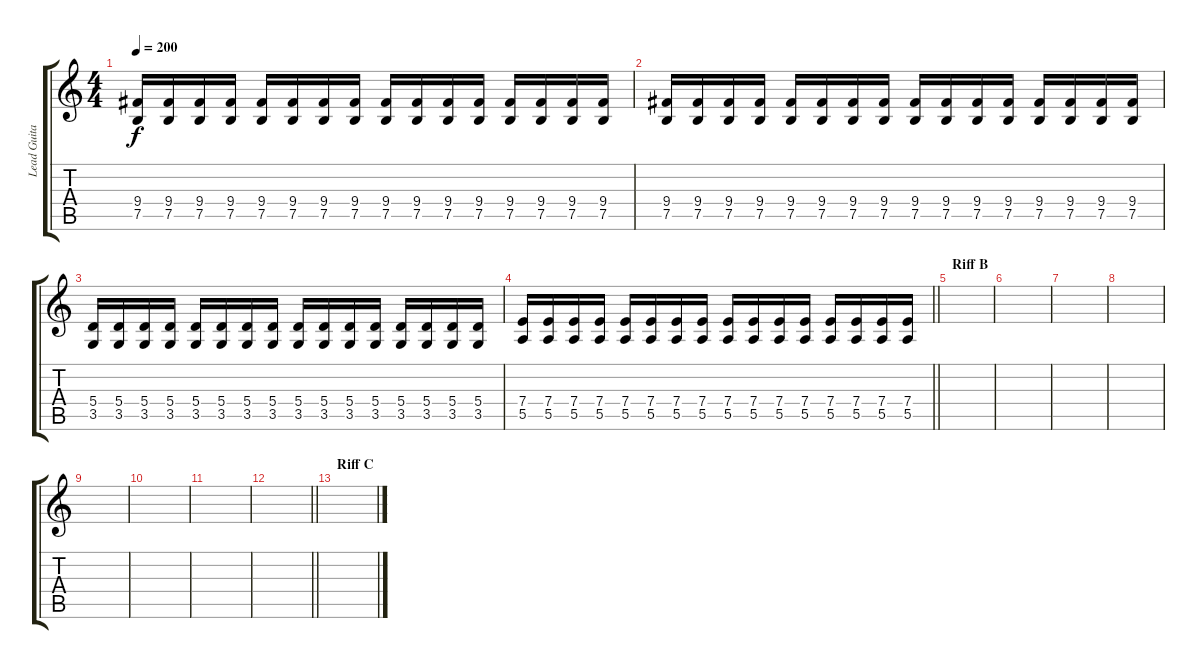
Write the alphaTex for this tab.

\track ("Lead Guitar" "Lead Guita") {instrument distortionguitar}
\staff {score tabs}
\tuning (B3 Gb3 D3 A2 E2 B1) {hide}
\ts (4 4)
\tempo 200
\clef g2
\ks c
(9.4 7.5).16{dy f} (9.4 7.5).16 (9.4 7.5).16 (9.4 7.5).16 (9.4 7.5).16 (9.4 7.5).16 (9.4 7.5).16 (9.4 7.5).16 (9.4 7.5).16 (9.4 7.5).16 (9.4 7.5).16 (9.4 7.5).16 (9.4 7.5).16 (9.4 7.5).16 (9.4 7.5).16 (9.4 7.5).16 |
(9.4 7.5).16 (9.4 7.5).16 (9.4 7.5).16 (9.4 7.5).16 (9.4 7.5).16 (9.4 7.5).16 (9.4 7.5).16 (9.4 7.5).16 (9.4 7.5).16 (9.4 7.5).16 (9.4 7.5).16 (9.4 7.5).16 (9.4 7.5).16 (9.4 7.5).16 (9.4 7.5).16 (9.4 7.5).16 |
(5.4 3.5).16 (5.4 3.5).16 (5.4 3.5).16 (5.4 3.5).16 (5.4 3.5).16 (5.4 3.5).16 (5.4 3.5).16 (5.4 3.5).16 (5.4 3.5).16 (5.4 3.5).16 (5.4 3.5).16 (5.4 3.5).16 (5.4 3.5).16 (5.4 3.5).16 (5.4 3.5).16 (5.4 3.5).16 |
\barLineRight lightlight
(7.4 5.5).16 (7.4 5.5).16 (7.4 5.5).16 (7.4 5.5).16 (7.4 5.5).16 (7.4 5.5).16 (7.4 5.5).16 (7.4 5.5).16 (7.4 5.5).16 (7.4 5.5).16 (7.4 5.5).16 (7.4 5.5).16 (7.4 5.5).16 (7.4 5.5).16 (7.4 5.5).16 (7.4 5.5).16 |
\section ("" "Riff B")
|
|
|
|
|
|
|
\barLineRight lightlight
|
\section ("" "Riff C")
